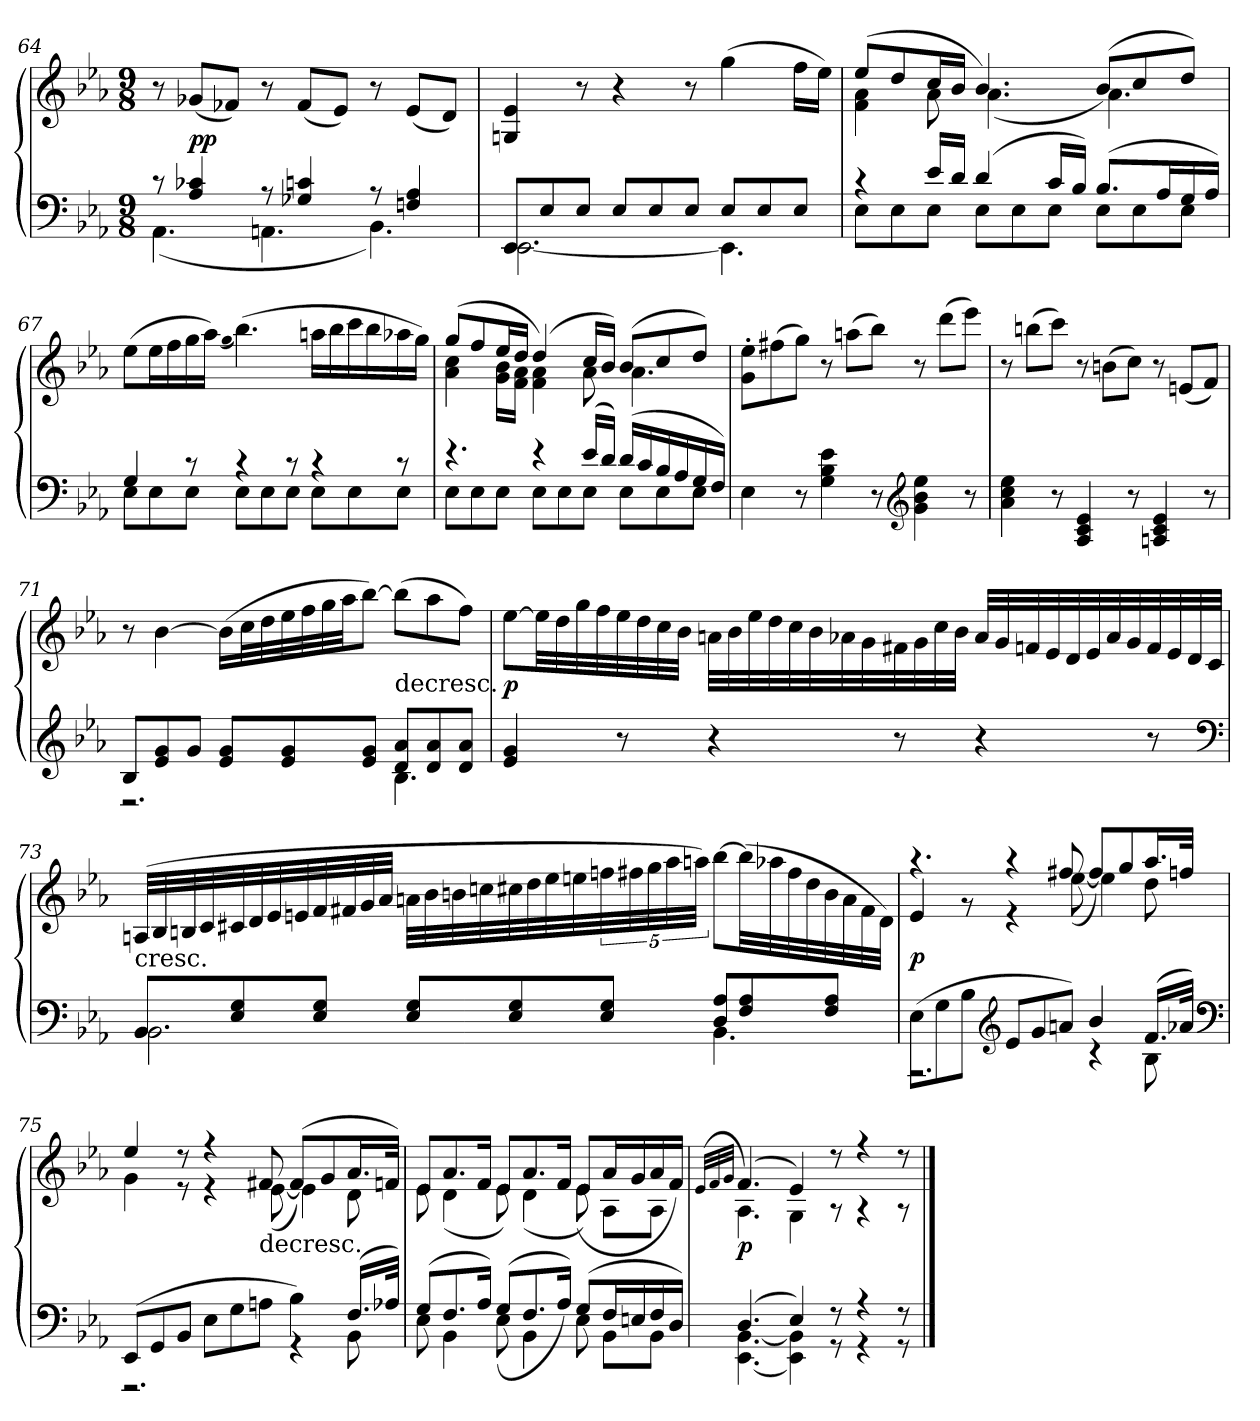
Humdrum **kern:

**kern	**kern	**dynam
*part1	*part1	*part1
*staff2	*staff1	*staff1/2
*clefF4	*clefG2	*
*k[b-e-a-]	*k[b-e-a-]	*
*E-:	*E-:	*
*M9/8	*M9/8	*
=64	=64	=64
*^	*	*
8r	(4.AA-\	8r	.
4A-/ 4c-X/	.	(8g-X/L	pp
.	.	8f-X/J)	.
8r	4.AAn\	8r	.
4G-X/ 4cn/	.	(8f-/L	.
.	.	8e-/J)	.
8r	4.BB-\)	8r	.
4Fn/ 4A-/	.	(8e-/L	.
.	.	8d/J)	.
=65	=65	=65	=65
8EE-/L	[2.EE-\	4Gn/ 4e-/	.
8E-/	.	.	.
8E-/J	.	8r	.
8E-/L	.	4r	.
8E-/	.	.	.
8E-/J	.	8r	.
8E-/L	4.EE-\]	(4gg\	.
8E-/	.	.	.
8E-/J	.	16ff\LL	.
.	.	16ee-\JJ)	.
=66	=66	=66	=66
*	*	*^	*
4r	8E-\L	(8ee-/L	4f\ 4a-\	.
.	8E-\	8dd/	.	.
16e-/LL	8E-\J	16cc/L	8a-\	.
16d/JJ	.	16b-/JJ	.	.
(4d/	8E-\L	4.b-/)	(4.a-\	.
.	8E-\	.	.	.
16c/LL	8E-\J	.	.	.
16B-/JJ)	.	.	.	.
(8.B-/L	8E-\L	(8b-/L)	4.a-\	.
.	8E-\	8cc/	.	.
16A-/L	.	.	.	.
16G/	8E-\J	8dd/J)	.	.
16A-/JJ)	.	.	.	.
*	*	*v	*v	*
=67	=67	=67	=67
4G/	8E-\L	(8ee-\L	.
.	8E-\	16ee-\L	.
.	.	16ff\	.
8r	8E-\J	16gg\	.
.	.	16aa-\JJ)	.
.	.	(qgg	.
4r	8E-\L	(4.bb-\)	.
.	8E-\	.	.
8r	8E-\J	.	.
4r	8E-\L	16aan\LL	.
.	.	16bb-\	.
.	8E-\	16ccc\	.
.	.	16bb-\	.
8r	8E-\J	16aa-X\	.
.	.	16gg\JJ)	.
=68	=68	=68	=68
*	*	*^	*
4.r	8E-\L	(8gg/L	4a-\ 4cc\	.
.	8E-\	8ff/	.	.
.	8E-\J	16ee-/L	16g\ 16b-\LL	.
.	.	16dd/JJ	16f\ 16a-\JJ	.
4r	8E-\L	(4dd/)	4f\ 4a-\	.
.	8E-\	.	.	.
(16e-/LL	8E-\J	16cc/LL	8a-\	.
16d/JJ)	.	16b-/JJ)	.	.
(16d/LL	8E-\L	(8b-/L	4.a-\	.
16c/	.	.	.	.
16B-/	8E-\	8cc/	.	.
16A-/	.	.	.	.
16G/	8E-\J	8dd/J)	.	.
16F/JJ)	.	.	.	.
*v	*v	*	*	*
*	*v	*v	*
=69	=69	=69
4E-\	8g'\ 8ee-'\L	.
.	(8ff#X\	.
8r	8gg\J)	.
4G\ 4B-\ 4e-\	8r	.
.	(8aan\L	.
8r	8bb-\J)	.
*clefG2	*	*
4g\ 4b-\ 4ee-\	8r	.
.	(8ddd\L	.
8r	8eee-\J)	.
=70	=70	=70
4a-\ 4cc\ 4ee-\	8r	.
.	(8bbn\L	.
8r	8ccc\J)	.
4A-/ 4c/ 4e-/	8r	.
.	(8bn\L	.
8r	8cc\J)	.
4An/ 4c/ 4e-/	8r	.
.	(8en/L	.
8r	8f/J)	.
=71	=71	=71
*^	*	*
8B-/L	2.r	8r	.
8e-/ 8g/	.	[4b-\	.
8g/J	.	.	.
8e-/ 8g/L	.	(16b-\LL]	.
.	.	32cc\L	.
.	.	32dd\	.
8e-/ 8g/	.	32ee-\	.
.	.	32ff\	.
.	.	32gg\	.
.	.	32aa-\JJ	.
8e-/ 8g/J	.	[8bb-\J)	.
!	!	!LO:TX:c:t=decresc.	!
8d/ 8a-/L	4.B-\	(8bb-\L]	.
8d/ 8a-/	.	8aa-\	.
8d/ 8a-/J	.	8ff\J)	.
*v	*v	*	*
=72	=72	=72
4e-/ 4g/	[8ee-\L	p
.	32ee-\LL]	.
.	32dd\	.
.	32gg\	.
.	32ff\	.
8r	32ee-\	.
.	32dd\	.
.	32cc\	.
.	32b-\JJJ	.
4r	32an\LLL	.
.	32b-\	.
.	32ee-\	.
.	32dd\	.
.	32cc\	.
.	32b-\	.
.	32a-X\	.
.	32g\	.
8r	32f#X\	.
.	32g\	.
.	32cc\	.
.	32b-\JJJ	.
4r	32a-/LLL	.
.	32g/	.
.	32fn/	.
.	32e-/	.
.	32d/	.
.	32e-/	.
.	32a-/	.
.	32g/	.
8r	32f/	.
.	32e-/	.
.	32d/	.
.	32c/JJJ	.
*clefF4	*	*
=73	=73	=73
*^	*	*
!	!	!LO:TX:c:t=cresc.	!
8BB-/L	2.BB-\	(32An/LLL	.
.	.	32B-/	.
.	.	32Bn/	.
.	.	32c/	.
8E-/ 8G/	.	32c#X/	.
.	.	32d/	.
.	.	32e-/	.
.	.	32en/	.
8E-/ 8G/J	.	32f/	.
.	.	32f#X/	.
.	.	32g/	.
.	.	32a-/JJJ	.
8E-/ 8G/L	.	32an\LLL	.
.	.	32b-\	.
.	.	32bn\	.
.	.	32ccn\	.
8E-/ 8G/	.	32cc#X\	.
.	.	32dd\	.
.	.	32ee-\	.
.	.	32een\	.
8E-/ 8G/J	.	40ffn\	.
.	.	40ff#X\	.
.	.	40gg\	.
.	.	40aa-\	.
.	.	40aan\JJJ)	.
8D/ 8A-/L	4.BB-\	[8bb-\L	.
8F/ 8A-/	.	(32bb-\LL]	.
.	.	32aa-X\	.
.	.	32ff#\	.
.	.	32dd\	.
8F/ 8A-/J	.	32b\	.
.	.	32a\	.
.	.	32f#\	.
.	.	32d\JJJ)	.
=74	=74	=74	=74
*	*	*^	*
(8E-\L	2.r	4.r	4e-/	p
8G\	.	.	.	.
8B-\J	.	.	8r	.
*clefG2	*	*	*	*
8e-/L	.	4r	4r	.
8g/	.	.	.	.
8an/J)	.	8ff#X/	([8ee-\	.
4b-/	4r	8ff#/L)	4ee-\]	.
.	.	8gg/	.	.
(16.f/LL	8B-\	16.aa-/L	8dd\	.
32a-X/JJk)	.	32ffn/JJk	.	.
*clefF4	*	*	*	*
=75	=75	=75	=75	=75
(8EE-/L	2.r	4ee-/	4g\	.
8GG/	.	.	.	.
8BB-/J	.	8r	8r	.
8E-\L	.	4r	4r	.
8G\	.	.	.	.
!	!	!LO:TX:c:t=decresc.	!	!
8An\J	.	8f#X/	([8e-\	.
4B-\)	4r	(8f#/L)	4e-\]	.
.	.	8g/	.	.
(16.F/LL	8BB-\	16.a-/L	8d\	.
32A-X/JJk)	.	32fn/JJk)	.	.
=76	=76	=76	=76	=76
(8G/L	8E-\	8e-/L	8e-\	.
8.F/	4BB-\	8.a-/	(4d\	.
16A-/Jk)	.	16f/Jk	.	.
(8G/L	(8E-\	8e-/L)	8e-\	.
8.F/	4BB-\	8.a-/	(4d\	.
16A-/Jk))	.	16f/Jk	.	.
(8G/L	8E-\	8e-/L)	(8e-\	.
16F/L	8BB-\L	16a-/L	8A-\L	.
16En/	.	16g/	.	.
16F/	8BB-\J	16a-/	8A-\J	.
16D/JJ)	.	16f/JJ)	.	.
=77	=77	=77	=77	=77
.	.	(32qe-/LLL	.	.
.	.	32qf/	.	.
.	.	32qg/JJJ	.	.
(4.D/	[4.EE-\ [4.BB-\	(4.f/)	4.A-\	p
4E-/)	4EE-]\ 4BB-]\	4e-/)	4G\	.
8r	8r	8r	8r	.
4r	4r	4r	4r	.
8r	8r	8r	8r	.
*v	*v	*	*	*
*	*v	*v	*
==	==	==
*-	*-	*-
